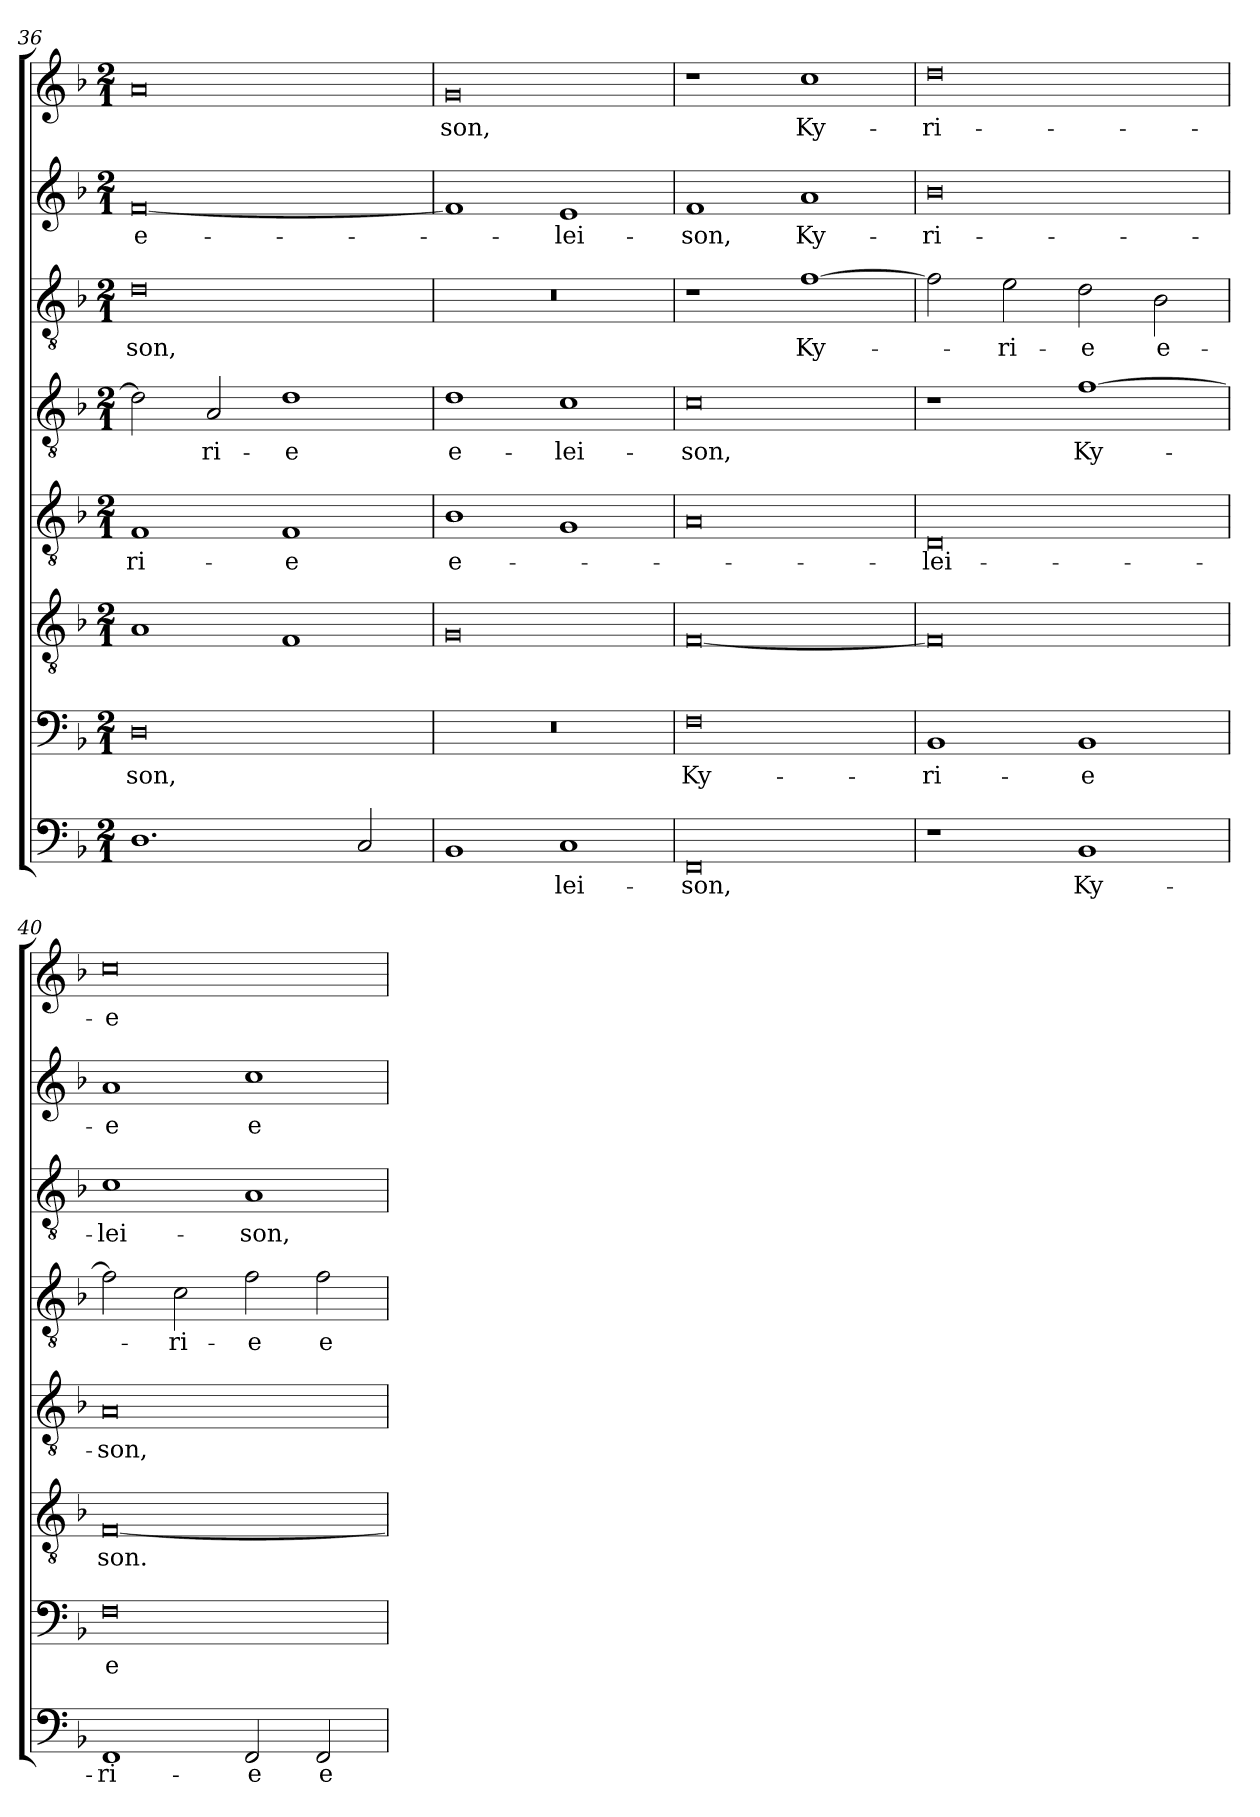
**kern	**text	**kern	**text	**kern	**text	**kern	**text	**kern	**text	**kern	**text	**kern	**text	**kern	**text
*part8	*part8	*part7	*part7	*part6	*part6	*part5	*part5	*part4	*part4	*part3	*part3	*part2	*part2	*part1	*part1
*staff8	*staff8	*staff7	*staff7	*staff6	*staff6	*staff5	*staff5	*staff4	*staff4	*staff3	*staff3	*staff2	*staff2	*staff1	*staff1
*clefF4	*	*clefF4	*	*clefGv2	*	*clefGv2	*	*clefGv2	*	*clefGv2	*	*clefG2	*	*clefG2	*
*k[b-]	*	*k[b-]	*	*k[b-]	*	*k[b-]	*	*k[b-]	*	*k[b-]	*	*k[b-]	*	*k[b-]	*
*F:	*	*F:	*	*F:	*	*F:	*	*F:	*	*F:	*	*F:	*	*F:	*
*M2/1	*	*M2/1	*	*M2/1	*	*M2/1	*	*M2/1	*	*M2/1	*	*M2/1	*	*M2/1	*
=36	=36	=36	=36	=36	=36	=36	=36	=36	=36	=36	=36	=36	=36	=36	=36
!	!	!	!LO:LY:b	!	!	!	!LO:LY:b	!	!	!	!LO:LY:b	!	!LO:LY:b	!	!
1.D	.	0D	-son,	1A	.	1F	-ri-	2d\]	.	0d	-son,	[0f	e-	0a	.
!	!	!	!	!	!	!	!	!	!LO:LY:b	!	!	!	!	!	!
.	.	.	.	.	.	.	.	2A/	-ri-	.	.	.	.	.	.
!	!	!	!	!	!	!	!LO:LY:b	!	!LO:LY:b	!	!	!	!	!	!
.	.	.	.	1F	.	1F	-e	1d	-e	.	.	.	.	.	.
2C/	.	.	.	.	.	.	.	.	.	.	.	.	.	.	.
!!LO:PB:g=z
=37	=37	=37	=37	=37	=37	=37	=37	=37	=37	=37	=37	=37	=37	=37	=37
!	!	!	!	!	!	!	!LO:LY:b	!	!LO:LY:b	!	!	!	!	!	!LO:LY:b
1BB-	.	0r	.	0G	.	1B-	e-	1d	e-	0r	.	1f]	.	0g	-son,
!	!LO:LY:b	!	!	!	!	!	!	!	!LO:LY:b	!	!	!	!LO:LY:b	!	!
1C	-lei-	.	.	.	.	1G	.	1c	-lei-	.	.	1e	-lei-	.	.
=38	=38	=38	=38	=38	=38	=38	=38	=38	=38	=38	=38	=38	=38	=38	=38
!	!LO:LY:b	!	!LO:LY:b	!	!	!	!	!	!LO:LY:b	!	!	!	!LO:LY:b	!	!
0FF	-son,	0F	Ky-	[0F	.	0A	.	0c	-son,	1r	.	1f	-son,	1r	.
!	!	!	!	!	!	!	!	!	!	!	!LO:LY:b	!	!LO:LY:b	!	!LO:LY:b
.	.	.	.	.	.	.	.	.	.	[1f	Ky-	1a	Ky-	1cc	Ky-
=39	=39	=39	=39	=39	=39	=39	=39	=39	=39	=39	=39	=39	=39	=39	=39
!	!	!	!LO:LY:b	!	!	!	!LO:LY:b	!	!	!	!	!	!LO:LY:b	!	!LO:LY:b
1r	.	1BB-	-ri-	0F]	.	0D	-lei-	1r	.	2f\]	.	0b-	-ri-	0dd	-ri-
!	!	!	!	!	!	!	!	!	!	!	!LO:LY:b	!	!	!	!
.	.	.	.	.	.	.	.	.	.	2e\	-ri-	.	.	.	.
!	!LO:LY:b	!	!LO:LY:b	!	!	!	!	!	!LO:LY:b	!	!LO:LY:b	!	!	!	!
1BB-	Ky-	1BB-	-e	.	.	.	.	[1f	Ky-	2d\	-e	.	.	.	.
!	!	!	!	!	!	!	!	!	!	!	!LO:LY:b	!	!	!	!
.	.	.	.	.	.	.	.	.	.	2B-\	e-	.	.	.	.
=40	=40	=40	=40	=40	=40	=40	=40	=40	=40	=40	=40	=40	=40	=40	=40
!	!LO:LY:b	!	!LO:LY:b	!	!LO:LY:b	!	!LO:LY:b	!	!	!	!LO:LY:b	!	!LO:LY:b	!	!LO:LY:b
1FF	-ri-	0F	e-	[0F	-son.	0A	-son,	2f\]	.	1c	-lei-	1a	-e	0cc	-e
!	!	!	!	!	!	!	!	!	!LO:LY:b	!	!	!	!	!	!
.	.	.	.	.	.	.	.	2c\	-ri-	.	.	.	.	.	.
!	!LO:LY:b	!	!	!	!	!	!	!	!LO:LY:b	!	!LO:LY:b	!	!LO:LY:b	!	!
2FF/	-e	.	.	.	.	.	.	2f\	-e	1A	-son,	1cc	e-	.	.
!	!LO:LY:b	!	!	!	!	!	!	!	!LO:LY:b	!	!	!	!	!	!
2FF/	e-	.	.	.	.	.	.	2f\	e-	.	.	.	.	.	.
=	=	=	=	=	=	=	=	=	=	=	=	=	=	=	=
*-	*-	*-	*-	*-	*-	*-	*-	*-	*-	*-	*-	*-	*-	*-	*-
